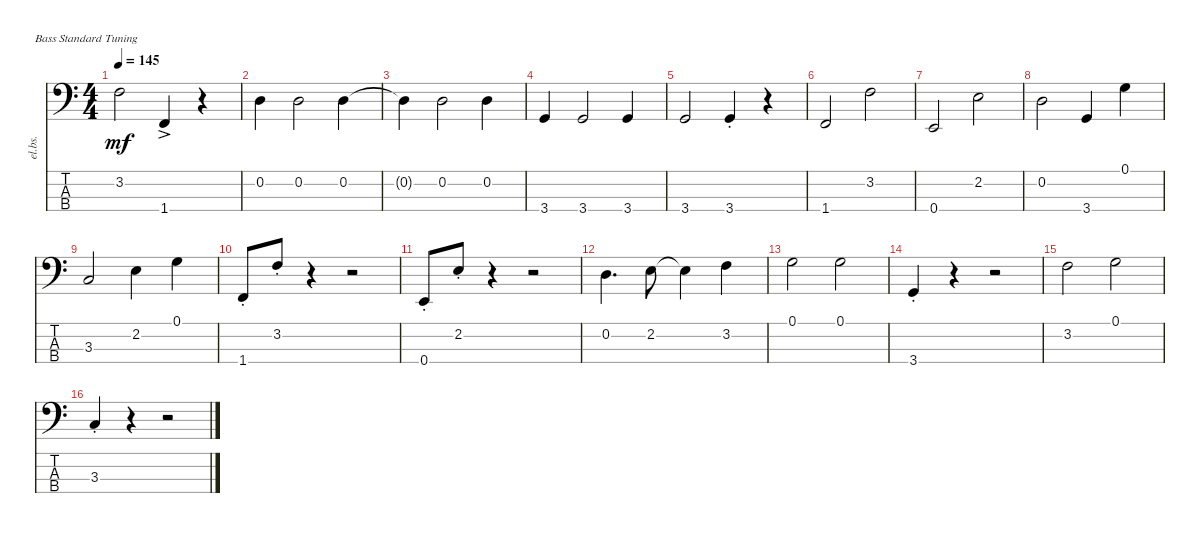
\defaultSystemsLayout 4
\bracketExtendMode nobrackets
\track ("Electric Bass" "el.bs.") {defaultSystemsLayout 6 multiBarRest instrument electricbassfinger}
\staff {score tabs}
\tuning (G2 D2 A1 E1)
\ts (4 4)
\tempo 145
\clef f4
\ks c
3.2{t}.2{dy mf beam Down} 1.4{ac}.4{beam Up} r.4{beam Down} |
0.2.4{beam Down} 0.2.2{beam Down} 0.2.4{beam Down} |
0.2{t}.4{beam Down} 0.2.2{beam Down} 0.2.4{beam Down} |
3.4.4{beam Up} 3.4.2{beam Up} 3.4.4{beam Up} |
3.4.2{beam Up} 3.4{st}.4{beam Up} r.4{beam Down} |
1.4.2{beam Up} 3.2.2{beam Down} |
0.4.2{beam Up} 2.2.2{beam Down} |
0.2.2{beam Down} 3.4.4{beam Up} 0.1.4{beam Down} |
3.3.2{beam Up} 2.2.4{beam Down} 0.1.4{beam Down} |
1.4{st}.8{beam Up} 3.2{st}.8{beam Up} r.4{beam Down} r.2{beam Down} |
0.4{st}.8{beam Up} 2.2{st}.8{beam Up} r.4{beam Down} r.2{beam Down} |
0.2.4{d beam Down} 2.2.8{beam Down} 2.2{t}.4{beam Down} 3.2.4{beam Down} |
0.1.2{beam Down} 0.1.2{beam Down} |
3.4{st}.4{beam Up} r.4{beam Down} r.2{beam Down} |
3.2.2{beam Down} 0.1.2{beam Down} |
3.3{st}.4{beam Up} r.4{beam Down} r.2{beam Down}
